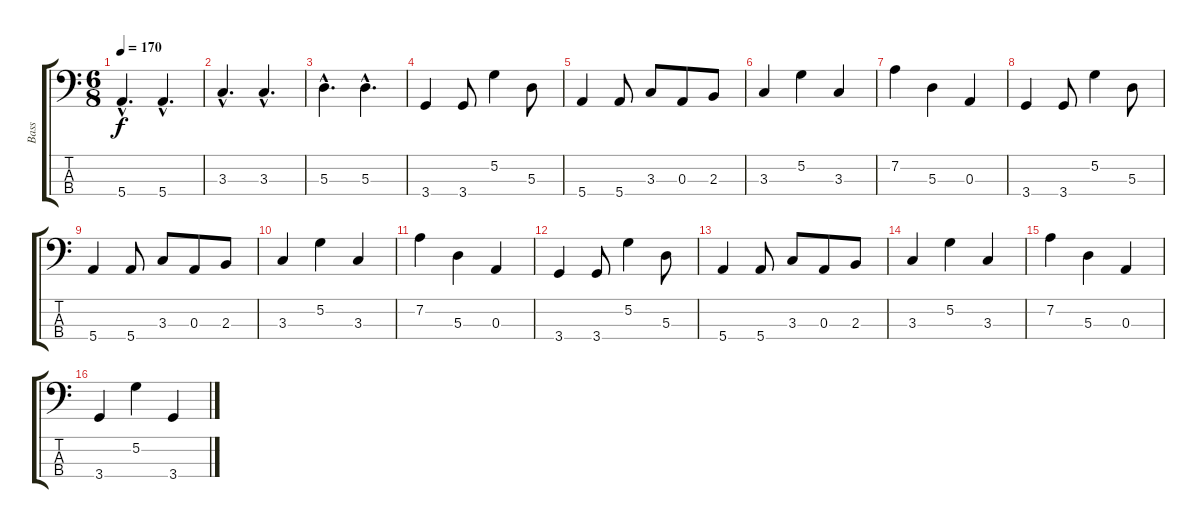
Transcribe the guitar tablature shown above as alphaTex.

\track ("Bass" "Bass") {instrument electricbassfinger}
\staff {score tabs}
\tuning (G2 D2 A1 E1) {hide}
\ts (6 8)
\tempo 170
\clef f4
\ks c
5.4{hac}.4{d dy f} 5.4{hac}.4{d} |
3.3{hac}.4{d} 3.3{hac}.4{d} |
5.3{hac}.4{d} 5.3{hac}.4{d} |
3.4.4 3.4.8 5.2.4 5.3.8 |
5.4.4 5.4.8 3.3.8 0.3.8 2.3.8 |
3.3.4 5.2.4 3.3.4 |
7.2.4 5.3.4 0.3.4 |
3.4.4 3.4.8 5.2.4 5.3.8 |
5.4.4 5.4.8 3.3.8 0.3.8 2.3.8 |
3.3.4 5.2.4 3.3.4 |
7.2.4 5.3.4 0.3.4 |
3.4.4 3.4.8 5.2.4 5.3.8 |
5.4.4 5.4.8 3.3.8 0.3.8 2.3.8 |
3.3.4 5.2.4 3.3.4 |
7.2.4 5.3.4 0.3.4 |
3.4.4 5.2.4 3.4.4
